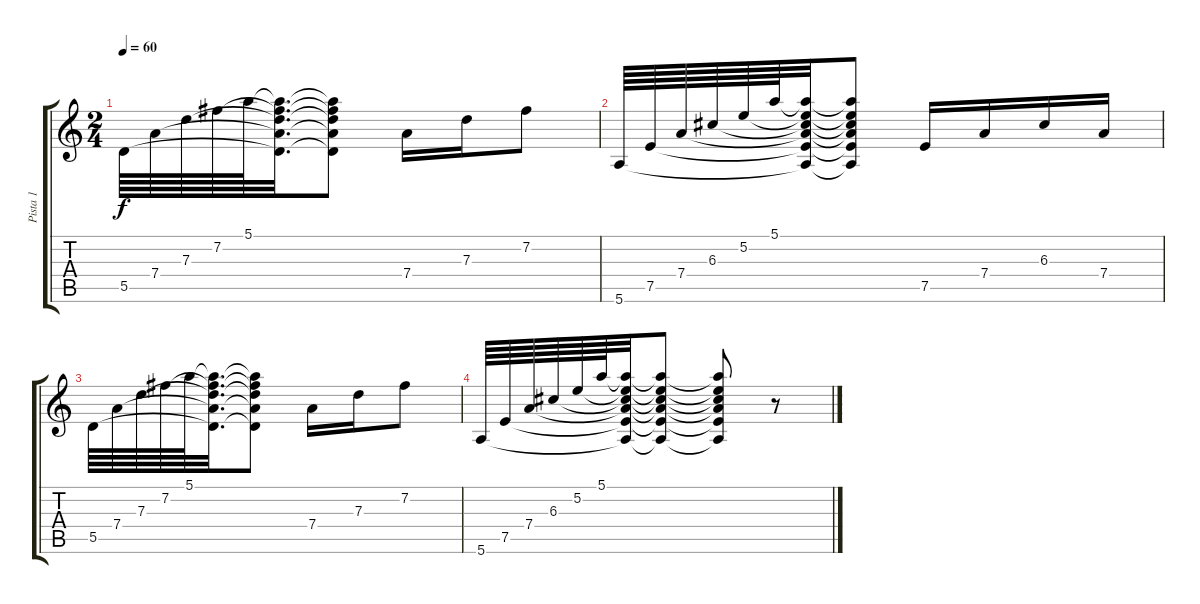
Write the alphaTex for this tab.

\track ("Pista 1" "Pista 1") {instrument acousticguitarnylon}
\staff {score tabs}
\tuning (E4 B3 G3 D3 A2 E2) {hide}
\ts (2 4)
\tempo 60
\clef g2
\ks c
5.5.64{dy f} 7.4.64 7.3.64 7.2.64 5.1.64 (5.1{t} 7.2{t} 7.3{t} 7.4{t} 5.5{t}).32{d} (5.1{t} 7.2{t} 7.3{t} 7.4{t} 5.5{t}).8 7.4.16 7.3.16 7.2.8 |
5.6.64 7.5.64 7.4.64 6.3.64 5.2.64 5.1.64 (5.1{t} 5.2{t} 6.3{t} 7.4{t} 7.5{t} 5.6{t}).32 (5.1{t} 5.2{t} 6.3{t} 7.4{t} 7.5{t} 5.6{t}).8 7.5.16 7.4.16 6.3.16 7.4.16 |
5.5.64 7.4.64 7.3.64 7.2.64 5.1.64 (5.1{t} 7.2{t} 7.3{t} 7.4{t} 5.5{t}).32{d} (5.1{t} 7.2{t} 7.3{t} 7.4{t} 5.5{t}).8 7.4.16 7.3.16 7.2.8 |
5.6.64 7.5.64 7.4.64 6.3.64 5.2.64 5.1.64 (5.1{t} 5.2{t} 6.3{t} 7.4{t} 7.5{t} 5.6{t}).32 (5.1{t} 5.2{t} 6.3{t} 7.4{t} 7.5{t} 5.6{t}).8 (5.1{t} 5.2{t} 6.3{t} 7.4{t} 7.5{t} 5.6{t}).8 r.8
